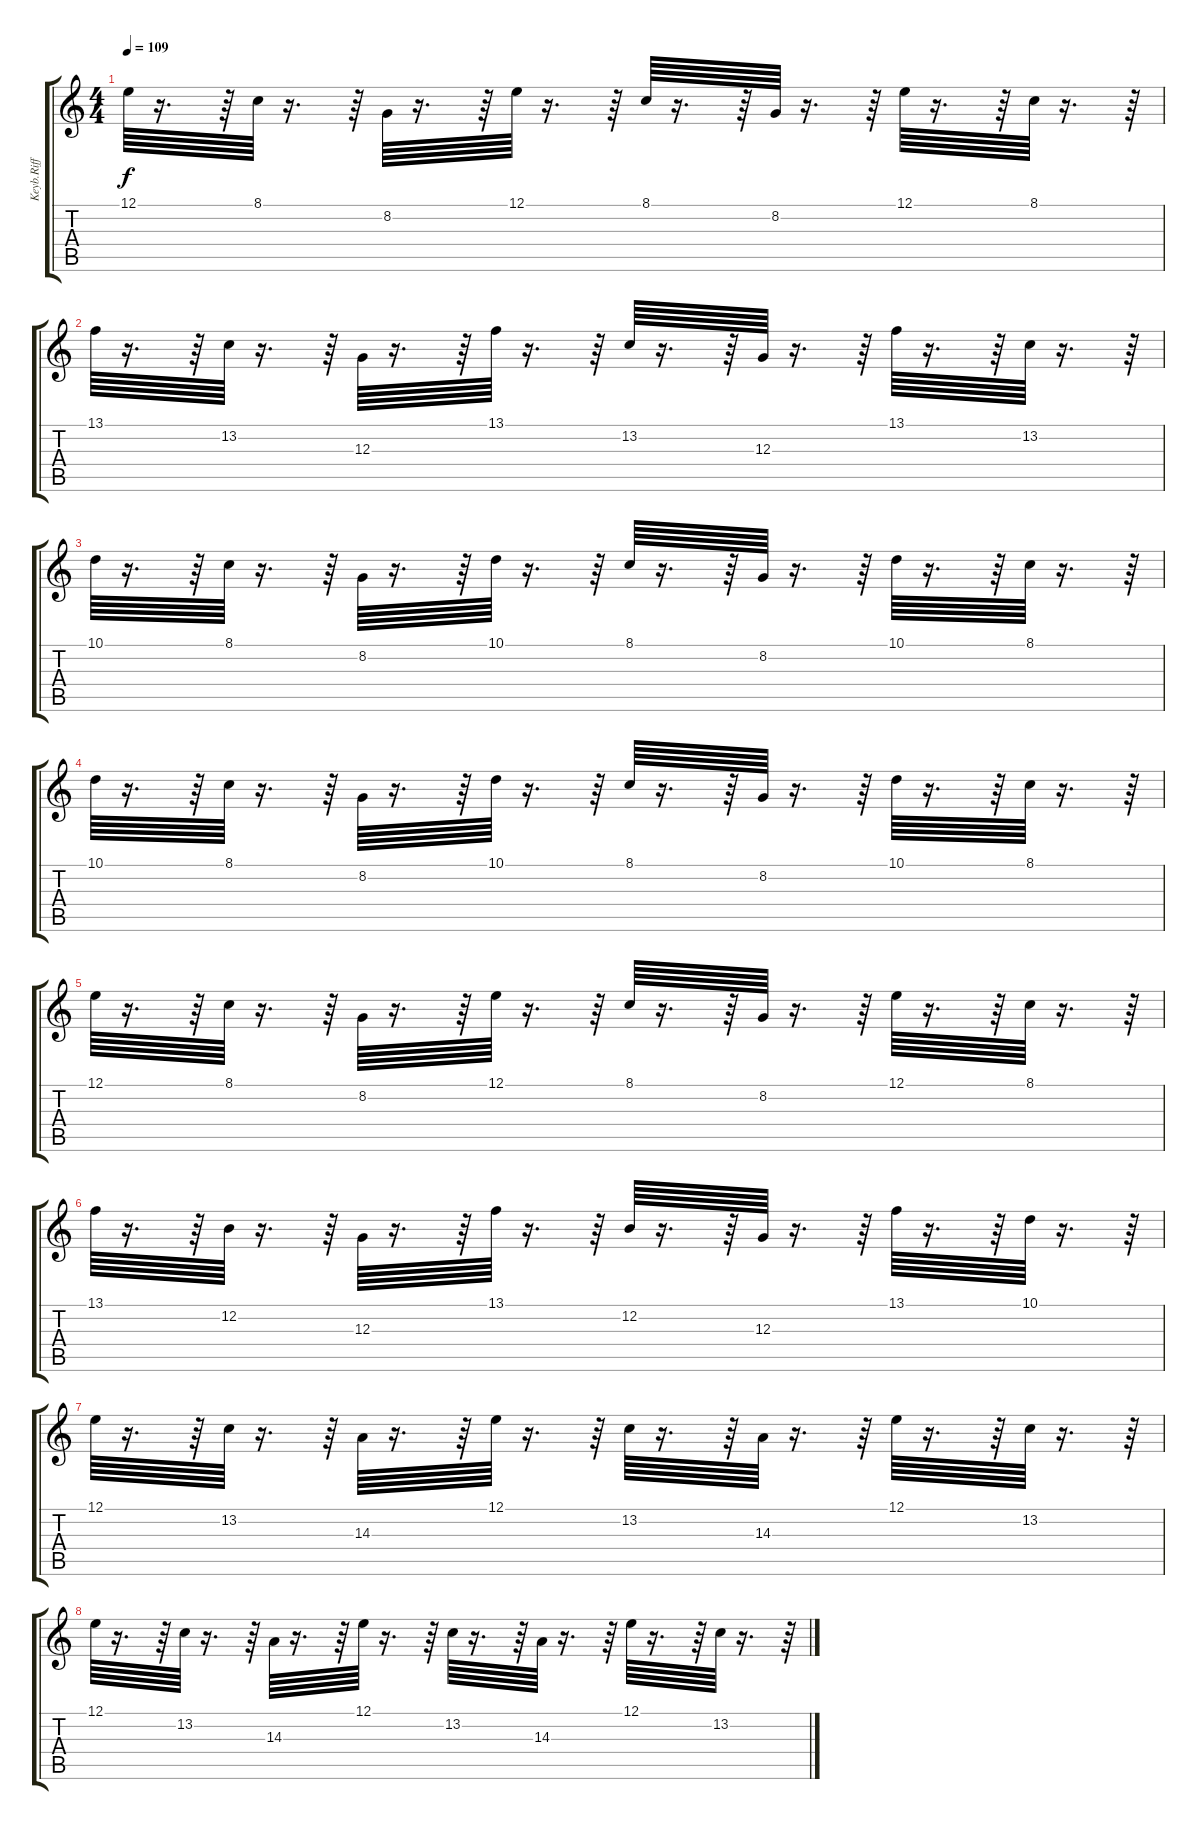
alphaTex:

\track ("Keyb.Riff" "Keyb.Riff") {instrument fx4atmosphere}
\staff {score tabs}
\tuning (E4 B3 G3 D3 A2 E2) {hide}
\ts (4 4)
\tempo 109
\clef g2
\ks c
12.1.64{dy f} r.16{d} r.64 8.1.64 r.16{d} r.64 8.2.64 r.16{d} r.64 12.1.64 r.16{d} r.64 8.1.64 r.16{d} r.64 8.2.64 r.16{d} r.64 12.1.64 r.16{d} r.64 8.1.64 r.16{d} r.64 |
13.1.64 r.16{d} r.64 13.2.64 r.16{d} r.64 12.3.64 r.16{d} r.64 13.1.64 r.16{d} r.64 13.2.64 r.16{d} r.64 12.3.64 r.16{d} r.64 13.1.64 r.16{d} r.64 13.2.64 r.16{d} r.64 |
10.1.64 r.16{d} r.64 8.1.64 r.16{d} r.64 8.2.64 r.16{d} r.64 10.1.64 r.16{d} r.64 8.1.64 r.16{d} r.64 8.2.64 r.16{d} r.64 10.1.64 r.16{d} r.64 8.1.64 r.16{d} r.64 |
10.1.64 r.16{d} r.64 8.1.64 r.16{d} r.64 8.2.64 r.16{d} r.64 10.1.64 r.16{d} r.64 8.1.64 r.16{d} r.64 8.2.64 r.16{d} r.64 10.1.64 r.16{d} r.64 8.1.64 r.16{d} r.64 |
12.1.64 r.16{d} r.64 8.1.64 r.16{d} r.64 8.2.64 r.16{d} r.64 12.1.64 r.16{d} r.64 8.1.64 r.16{d} r.64 8.2.64 r.16{d} r.64 12.1.64 r.16{d} r.64 8.1.64 r.16{d} r.64 |
13.1.64 r.16{d} r.64 12.2.64 r.16{d} r.64 12.3.64 r.16{d} r.64 13.1.64 r.16{d} r.64 12.2.64 r.16{d} r.64 12.3.64 r.16{d} r.64 13.1.64 r.16{d} r.64 10.1.64 r.16{d} r.64 |
12.1.64 r.16{d} r.64 13.2.64 r.16{d} r.64 14.3.64 r.16{d} r.64 12.1.64 r.16{d} r.64 13.2.64 r.16{d} r.64 14.3.64 r.16{d} r.64 12.1.64 r.16{d} r.64 13.2.64 r.16{d} r.64 |
12.1.64 r.16{d} r.64 13.2.64 r.16{d} r.64 14.3.64 r.16{d} r.64 12.1.64 r.16{d} r.64 13.2.64 r.16{d} r.64 14.3.64 r.16{d} r.64 12.1.64 r.16{d} r.64 13.2.64 r.16{d} r.64
